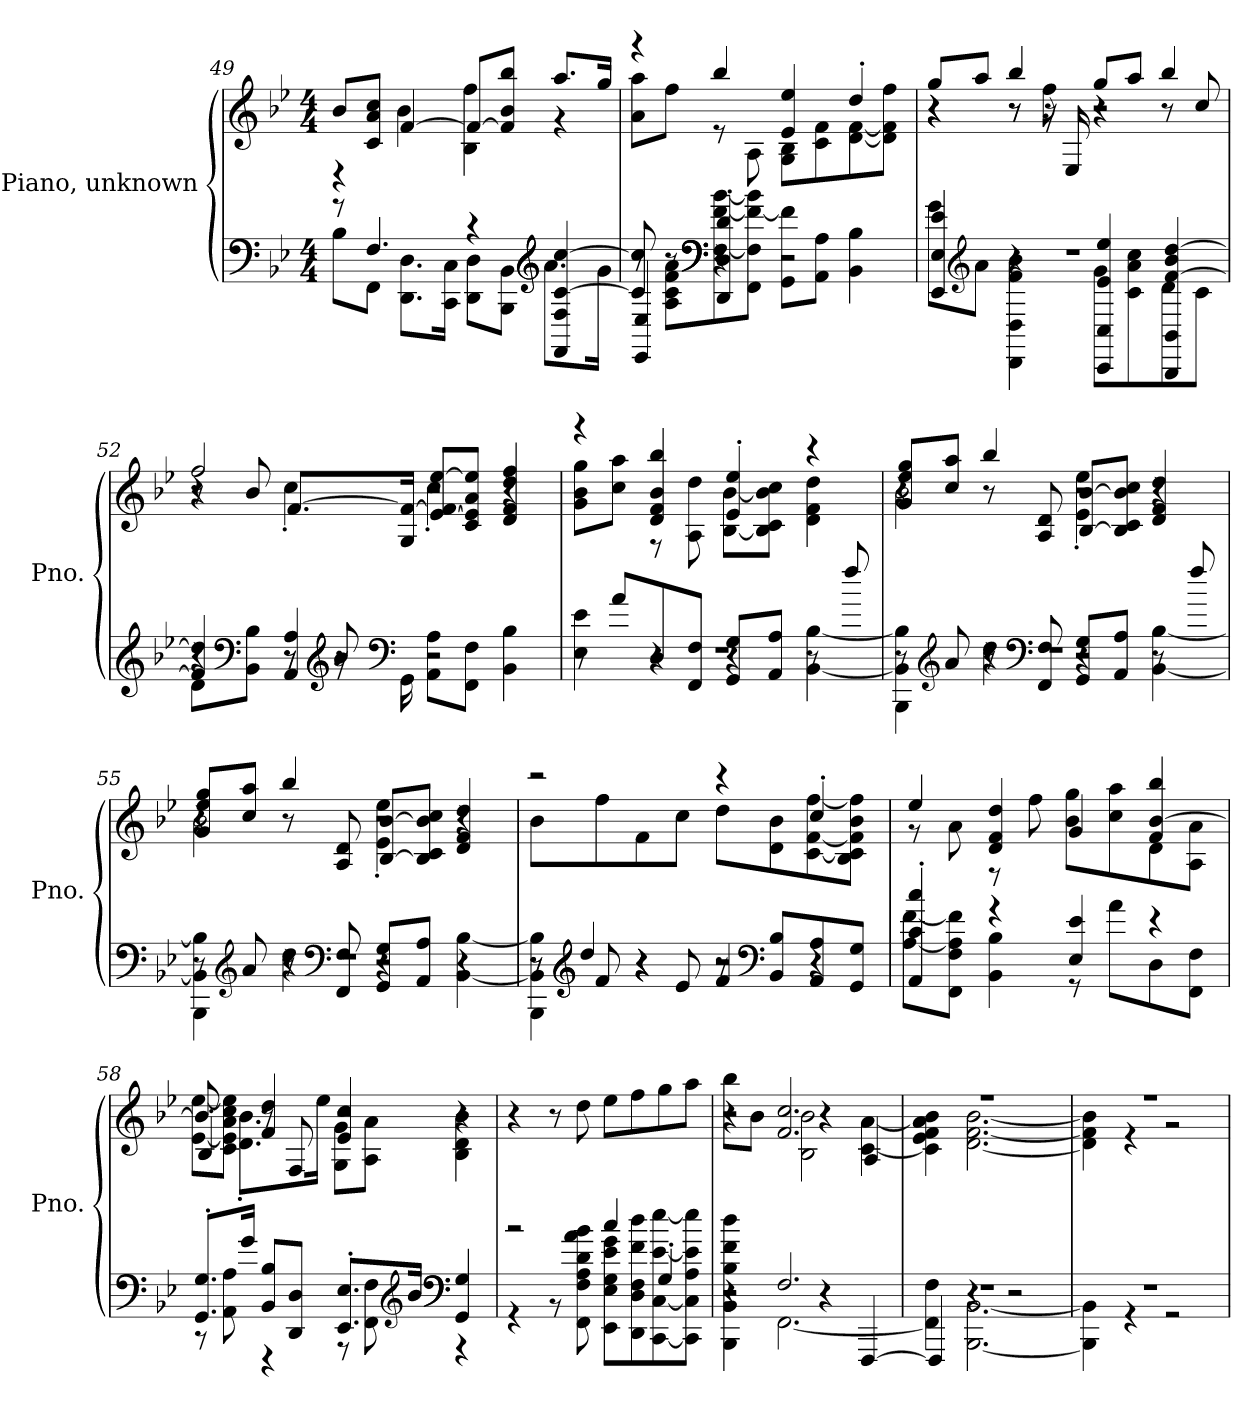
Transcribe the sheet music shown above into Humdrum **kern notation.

**kern	**kern
*part1	*part1
*staff2	*staff1
*I"Piano, unknown	*
*I'Pno.	*
!!LO:LB:g=z
*clefF4	*clefG2
*k[b-e-]	*k[b-e-]
*M4/4	*M4/4
=49	=49
*^	*^
8r	8B-\L	8b-/L	4r
4.F/	8FF\J	8c/ 8a/ 8cc/J	.
.	8.DD\ 8.D\L	[4f/	4b-\
.	16CC\ 16C\Jk	.	.
4r	8DD\ 8D\L	8f/L_	4B-\ 4ff\
.	8BBB-\ 8BB-\J	8f/] 8b-/ 8bb-/J	.
*clefG2	*	*	*
4FF/ 4F/ [4c/ [4cc/	8.a\L	8.aa/L	4r
.	16g\Jk	16gg/Jk	.
=50	=50	=50	=50
*	*^	*	*
8c/] 8cc/]	8r	4EE-/ 4E-/	4r	8a\ 8aa\L
8r	8A\ 8c\ 8f\ 8a\L	.	.	8ff\J
*clefF4	*	*	*	*
4r	[8F\ [8f\ [8b-\	4DD/' 4D/' 4d/'	4bb-/	8r
.	8FF\ 8F\] 8f\_ 8b-\]J	.	.	8A\
2r	8GG\ 8f\]L	2r	4e-/ 4ee-/	8G\ 8B-\L
.	8AA\ 8A\J	.	.	8c\ 8f\
.	4BB-\ 4B-\	.	4dd'/	[8d\ [8f\
.	.	.	.	8d\] 8f\] 8ff\J
=51	=51	=51	=51	=51
*	*	*	*	*^
1r	8g\L	4EE-/ 4E-/ 4e-/	4r	4r	8gg/L
*clefG2	*	*	*	*	*
.	8a\J	.	.	.	8aa/J
.	4DD\ 4D\ 4f\ 4b-\	4r	4bb-/	8r	8r
.	.	.	.	8ff\	16r
.	.	.	.	.	16E-/
.	8g\L	4CC/ 4C/ 4e-/ 4ee-/	4r	2r	8gg/L
.	8c\ 8a\ 8cc\	.	.	.	8aa/J
.	8d\	4BBB-/ 4BB-/ [4f/ 4b-/ [4dd/	4bb-/	.	8r
.	8c\J	.	.	.	8cc/
!!LO:LB:g=z	!!	!!
=52	=52	=52	=52	=52	=52
4r	8d\L	4f/] 4dd/]	2ff/	4r	8r
*clefF4	*	*	*	*	*
.	8BB-\ 8B-\J	.	.	.	8b-/
8r	8r	4AA/ 4A/	.	4cc'\	[8.f/L
*clefG2	*	*	*	*	*
8b-/	16r	.	.	.	.
*clefF4	*	*	*	*	*
.	16GG\	.	.	.	16G/ 16f/_Jk
2r	8AA\ 8A\L	2r	2r	4cc'\	[8e-/ 8f/] [8ee-/L
.	8FF\ 8F\J	.	.	.	8c/ 8e-/] 8a/ 8ee-/]J
.	4BB-\ 4B-\	.	.	4r	4d/ 4f/ 4dd/ 4ff/
*	*	*	*	*v	*v
=53	=53	=53	=53	=53
1r	4E-\ 4e-\	8r	4r	8g\ 8b-\ 8gg\L
.	.	8a/L	.	8cc\ 8aa\J
.	4r	8D/	4d/ 4f/ 4b-/ 4bb-/	8r
.	.	8FF/ 8F/J	.	8A\ 8dd\
.	4r	8GG/ 8G/L	4e-/' 4ee-/'	[8B-\ [8b-\L
.	.	8AA/ 8A/J	.	8B-\] 8c\ 8b-\] 8cc\J
.	[4BB-\ [4B-\	8r	4r	4d\ 4f\ 4dd\
.	.	8ff/	.	.
=54	=54	=54	=54	=54
*	*	*^	*	*^
1r	4BB-\] 4B-\]	8r	4BBB-\	4r	2b-\	8g/ 8ee-/ 8gg/L
*clefG2	*	*	*	*	*	*
.	.	8a/	.	.	.	8cc/ 8aa/J
.	4dd\	8r	4r	4bb-/	.	8r
*clefF4	*	*	*	*	*	*
.	.	8FF/ 8F/	.	.	.	8A/ 8d/
.	4r	8GG/ 8G/L	2r	2r	4e-\' 4ee-\'	[8B-/ [8b-/L
.	.	8AA/ 8A/J	.	.	.	8B-/] 8c/ 8b-/] 8cc/J
.	[4BB-\ [4B-\	8r	.	.	4r	4d/ 4f/ 4dd/
.	.	8ff/	.	.	.	.
!!LO:LB:g=z	!!	!!
=55	=55	=55	=55	=55	=55	=55
1r	4BB-\] 4B-\]	8r	4BBB-\	4r	2b-\	8g/ 8ee-/ 8gg/L
*clefG2	*	*	*	*	*	*
.	.	8a/	.	.	.	8cc/ 8aa/J
.	4dd\	8r	4r	4bb-/	.	8r
*clefF4	*	*	*	*	*	*
.	.	8FF/ 8F/	.	.	.	8A/ 8d/
.	4r	8GG/ 8G/L	2r	2r	4e-\' 4ee-\'	[8B-/ [8b-/L
.	.	8AA/ 8A/J	.	.	.	8B-/] 8c/ 8b-/] 8cc/J
.	[4BB-\ [4B-\	4r	.	.	4r	4d/ 4f/ 4dd/
*	*	*	*	*	*v	*v
=56	=56	=56	=56	=56	=56
8r	4BB-\] 4B-\]	8r	4BBB-\	2r	8b-\L
*clefG2	*	*	*	*	*
8f/	.	4dd/	.	.	8ff\
4r	4r	.	4r	.	8f\
.	.	8e-/	.	.	8cc\J
4f/	2r	8r	2r	4r	8dd\L
*clefF4	*	*	*	*	*
.	.	8BB-/ 8B-/L	.	.	8d\ 8b-\
4r	.	8AA/ 8A/	.	4cc'/	[8c\ [8f\ [8ff\
.	.	8GG/ 8G/J	.	.	8B-\ 8c\] 8f\] 8b-\ 8ff\]J
*	*v	*v	*v	*	*
=57	=57	=57	=57
4AA/' 4c/' 4cc/'	[8A\ [8f\L	4ee-/	8r
.	8FF\ 8F\ 8A\] 8f\]J	.	8a\
4r	4BB-\ 4B-\	4d/ 4f/ 4dd/	8r
.	.	.	8ff\
4E-/ 4e-/	8r	4g/	8b-\ 8gg\L
.	8a\L	.	8cc\ 8aa\
4r	8D\	4f/ [4b-/ 4bb-/	8d\
.	8FF\ 8F\J	.	8A\ 8a\J
!!LO:LB:g=z
=58	=58	=58	=58
*	*	*	*^
8.GG/' 8.G/'L	8r	8b-/]	[8e-\ [8ee-\L	4B-'/
.	8AA\ 8A\	8r	8c\ 8e-\] 8a\ 8cc\ 8ee-\]J	.
16g/Jk	.	.	.	.
8BB-/ 8B-/L	4r	4f/ 4dd/	8.d\' 8.b-\'L	8r
8DD/ 8D/J	.	.	.	8F/
.	.	.	16ee-\Jk	.
8.EE-/' 8.E-/'L	8r	4e-/ 4cc/	8G\ 8g\L	2r
.	8FF\ 8F\	.	8A\ 8a\J	.
*clefG2	*	*	*	*
16b-/Jk	.	.	.	.
*clefF4	*	*	*	*
4GG/ 4G/	4r	4r	4B-\ 4d\ 4b-\	.
*	*	*v	*v	*v
=59	=59	=59
2r	4r	4r
.	8r	8r
.	8FF\ 8F\ 8A\ 8d\ 8a\ 8b-\	8dd\
4cc/	8EE-\ 8E-\ 8G\ 8e-\ 8g\L	8ee-\L
.	8DD\ 8D\ 8F\ 8f\ 8dd\	8ff\
4G'/	[8CC\ [8C\ [8e-\ [8ee-\	8gg\
.	8CC\] 8C\] 8A\ 8e-\] 8ee-\]J	8aa\J
=60	=60	=60
*	*^	*^
*	*	*	*	*^
4r	4BBB-\ 4BB-\ 4B-\ 4f\ 4dd\	2r	4r	8bb-\L	2r
.	.	.	.	8b-\J	.
2.F/	[2.FF\	.	2.f/ 2.cc/	2B-\ 2b-\	.
.	.	4r	.	.	4r
.	.	[4FFF/	.	[4c\ [4a\	4A/
*	*	*	*	*v	*v
=61	=61	=61	=61	=61
1r	4FF\] 4F\	4FFF/]	1r	4c\] 4e-\ 4f\ 4a\] 4b-\
.	[2.BBB-\ [2.BB-\	4r	.	[2.d\ [2.f\ [2.b-\
.	.	2r	.	.
*	*v	*v	*	*
=62	=62	=62	=62
1r	4BBB-\] 4BB-\]	1r	4d\] 4f\] 4b-\]
.	4r	.	4r
.	2r	.	2r
*v	*v	*	*
*	*v	*v
=	=
*-	*-
